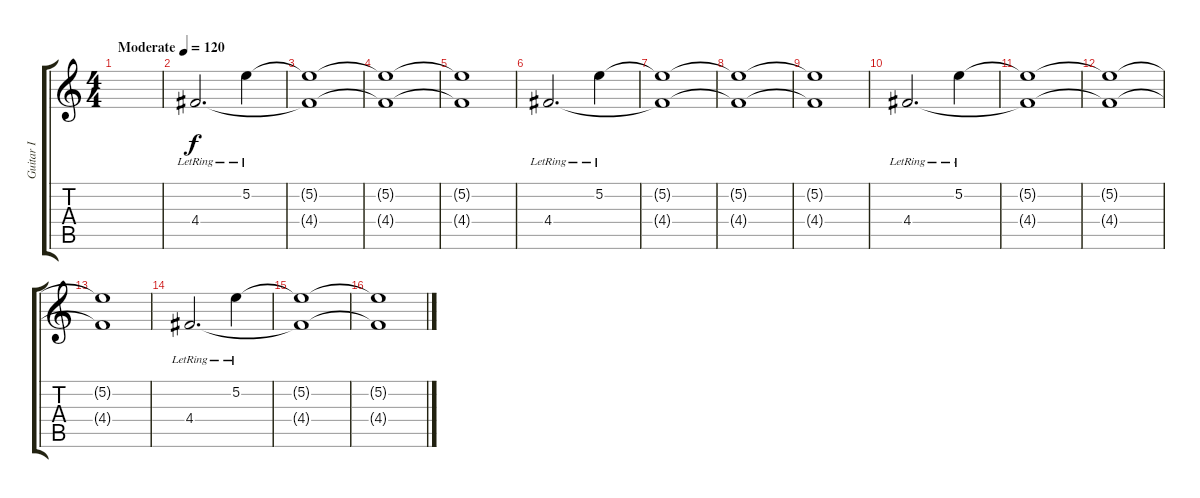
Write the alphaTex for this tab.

\track ("Guitar I" "Guitar I") {instrument electricguitarclean}
\staff {score tabs}
\tuning (E4 B3 G3 D3 A2 D2) {hide}
\ts (4 4)
\tempo (120 "Moderate")
\clef g2
\ks c
|
4.4{lr}.2{d} 5.2{lr}.4 |
(5.2{t} 4.4{t}).1 |
(5.2{t} 4.4{t}).1 |
(5.2{t} 4.4{t}).1 |
4.4{lr}.2{d} 5.2{lr}.4 |
(5.2{t} 4.4{t}).1 |
(5.2{t} 4.4{t}).1 |
(5.2{t} 4.4{t}).1 |
4.4{lr}.2{d} 5.2{lr}.4 |
(5.2{t} 4.4{t}).1 |
(5.2{t} 4.4{t}).1 |
(5.2{t} 4.4{t}).1 |
4.4{lr}.2{d} 5.2{lr}.4 |
(5.2{t} 4.4{t}).1 |
(5.2{t} 4.4{t}).1
